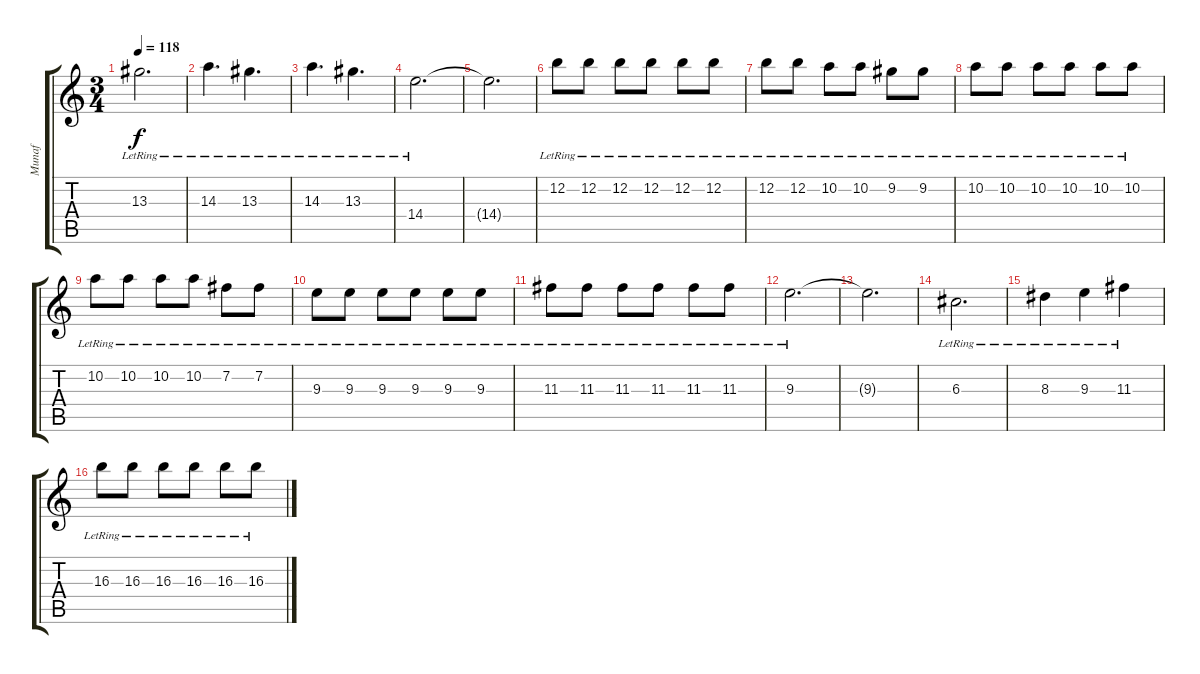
\track ("Munaf" "Munaf") {instrument acousticguitarsteel}
\staff {score tabs}
\tuning (E4 B3 G3 D3 A2 E2) {hide}
\ts (3 4)
\tempo 118
\clef g2
\ks c
13.3{lr}.2{d dy f} |
14.3{lr}.4{d} 13.3{lr}.4{d} |
14.3{lr}.4{d} 13.3{lr}.4{d} |
14.4{lr}.2{d} |
14.4{t}.2{d} |
12.2{lr}.8 12.2{lr}.8 12.2{lr}.8 12.2{lr}.8 12.2{lr}.8 12.2{lr}.8 |
12.2{lr}.8 12.2{lr}.8 10.2{lr}.8 10.2{lr}.8 9.2{lr}.8 9.2{lr}.8 |
10.2{lr}.8 10.2{lr}.8 10.2{lr}.8 10.2{lr}.8 10.2{lr}.8 10.2{lr}.8 |
10.2{lr}.8 10.2{lr}.8 10.2{lr}.8 10.2{lr}.8 7.2{lr}.8 7.2{lr}.8 |
9.3{lr}.8 9.3{lr}.8 9.3{lr}.8 9.3{lr}.8 9.3{lr}.8 9.3{lr}.8 |
11.3{lr}.8 11.3{lr}.8 11.3{lr}.8 11.3{lr}.8 11.3{lr}.8 11.3{lr}.8 |
9.3{lr}.2{d} |
9.3{t}.2{d} |
6.3{lr}.2{d} |
8.3{lr}.4 9.3{lr}.4 11.3{lr}.4 |
16.3{lr}.8 16.3{lr}.8 16.3{lr}.8 16.3{lr}.8 16.3{lr}.8 16.3{lr}.8
